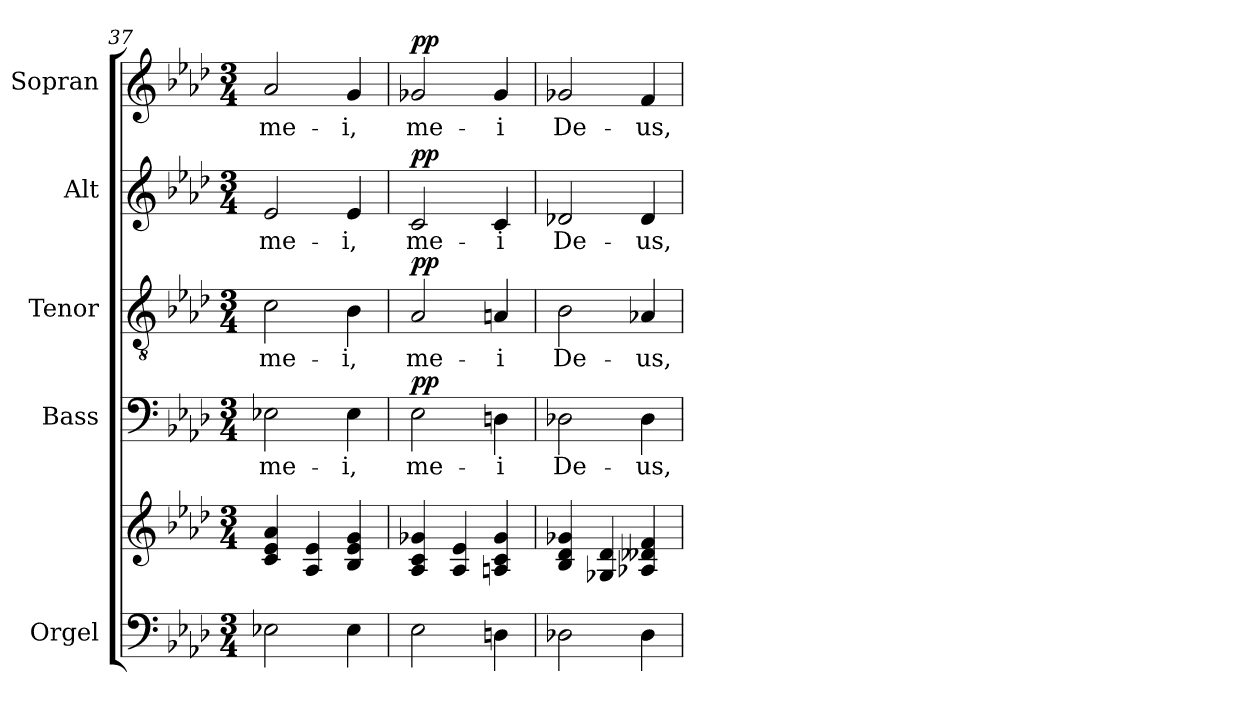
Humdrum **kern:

**kern	**kern	**kern	**text	**dynam	**kern	**text	**dynam	**kern	**text	**dynam	**kern	**text	**dynam
*part5	*part5	*part4	*part4	*part4	*part3	*part3	*part3	*part2	*part2	*part2	*part1	*part1	*part1
*staff6	*staff5	*staff4	*staff4	*staff4	*staff3	*staff3	*staff3	*staff2	*staff2	*staff2	*staff1	*staff1	*staff1
*I"Orgel	*	*I"Bass	*	*	*I"Tenor	*	*	*I"Alt	*	*	*I"Sopran	*	*
*I'Org.	*	*I'B.	*	*	*I'T.	*	*	*I'A.	*	*	*I'S.	*	*
*clefF4	*clefG2	*clefF4	*	*	*clefGv2	*	*	*clefG2	*	*	*clefG2	*	*
*k[b-e-a-d-]	*k[b-e-a-d-]	*k[b-e-a-d-]	*	*	*k[b-e-a-d-]	*	*	*k[b-e-a-d-]	*	*	*k[b-e-a-d-]	*	*
*A-:	*A-:	*A-:	*	*	*A-:	*	*	*A-:	*	*	*A-:	*	*
*M3/4	*M3/4	*M3/4	*	*	*M3/4	*	*	*M3/4	*	*	*M3/4	*	*
=37	=37	=37	=37	=37	=37	=37	=37	=37	=37	=37	=37	=37	=37
!	!	!	!LO:LY:b	!	!	!LO:LY:b	!	!	!LO:LY:b	!	!	!LO:LY:b	!
2E-X\	4c/ 4e-/ 4a-/	2E-X\	me-	.	2c\	me-	.	2e-/	me-	.	2a-/	me-	.
.	4A-/ 4e-/	.	.	.	.	.	.	.	.	.	.	.	.
!	!	!	!LO:LY:b	!	!	!LO:LY:b	!	!	!LO:LY:b	!	!	!LO:LY:b	!
4E-\	4B-/ 4e-/ 4g/	4E-\	-i,	.	4B-\	-i,	.	4e-/	-i,	.	4g/	-i,	.
=38	=38	=38	=38	=38	=38	=38	=38	=38	=38	=38	=38	=38	=38
!	!	!	!LO:LY:b	!LO:DY:a	!	!LO:LY:b	!LO:DY:a	!	!LO:LY:b	!LO:DY:a	!	!LO:LY:b	!LO:DY:a
2E-\	4A-/ 4c/ 4g-X/	2E-\	me-	pp	2A-/	me-	pp	2c/	me-	pp	2g-X/	me-	pp
.	4A-/ 4e-/	.	.	.	.	.	.	.	.	.	.	.	.
!	!	!	!LO:LY:b	!	!	!LO:LY:b	!	!	!LO:LY:b	!	!	!LO:LY:b	!
4Dn\	4An/ 4c/ 4g-/	4Dn\	-i	.	4An/	-i	.	4c/	-i	.	4g-/	-i	.
=39	=39	=39	=39	=39	=39	=39	=39	=39	=39	=39	=39	=39	=39
!	!	!	!LO:LY:b	!	!	!LO:LY:b	!	!	!LO:LY:b	!	!	!LO:LY:b	!
2D-X\	4B-/ 4d-/ 4g-X/	2D-X\	De-	.	2B-\	De-	.	2d-X/	De-	.	2g-X/	De-	.
.	4G-X/ 4d-/	.	.	.	.	.	.	.	.	.	.	.	.
!	!	!	!LO:LY:b	!	!	!LO:LY:b	!	!	!LO:LY:b	!	!	!LO:LY:b	!
4D-\	4A-X/ 4d--/ 4f/	4D-\	-us,	.	4A-X/	-us,	.	4d-/	-us,	.	4f/	-us,	.
=	=	=	=	=	=	=	=	=	=	=	=	=	=
*-	*-	*-	*-	*-	*-	*-	*-	*-	*-	*-	*-	*-	*-
